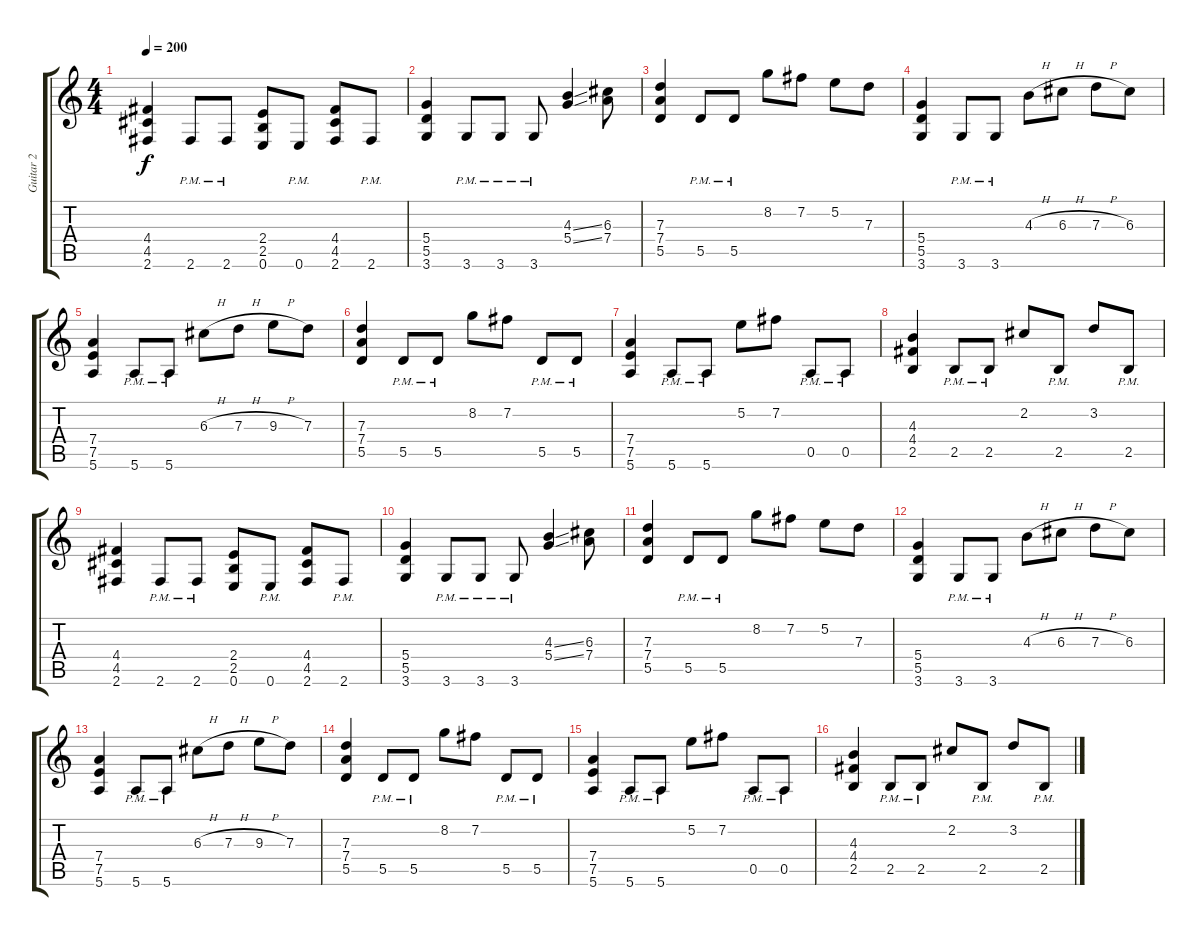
\track ("Guitar 2" "Guitar 2") {instrument overdrivenguitar}
\staff {score tabs}
\tuning (E4 B3 G3 D3 A2 E2) {hide}
\ts (4 4)
\tempo 200
\clef g2
\ks c
(4.4 4.5 2.6).4{dy f} 2.6{pm}.8 2.6{pm}.8 (2.4 2.5 0.6).8 0.6{pm}.8 (4.4 4.5 2.6).8 2.6{pm}.8 |
(5.4 5.5 3.6).4 3.6{pm}.8 3.6{pm}.8 3.6{pm}.8 (4.3{ss} 5.4{ss}).4 (6.3 7.4).8 |
(7.3 7.4 5.5).4 5.5{pm}.8 5.5{pm}.8 8.2.8 7.2.8 5.2.8 7.3.8 |
(5.4 5.5 3.6).4 3.6{pm}.8 3.6{pm}.8 4.3{h}.8 6.3{h}.8 7.3{h}.8 6.3.8 |
(7.4 7.5 5.6).4 5.6{pm}.8 5.6{pm}.8 6.3{h}.8 7.3{h}.8 9.3{h}.8 7.3.8 |
(7.3 7.4 5.5).4 5.5{pm}.8 5.5{pm}.8 8.2.8 7.2.8 5.5{pm}.8 5.5{pm}.8 |
(7.4 7.5 5.6).4 5.6{pm}.8 5.6{pm}.8 5.2.8 7.2.8 0.5{pm}.8 0.5{pm}.8 |
(4.3 4.4 2.5).4 2.5{pm}.8 2.5{pm}.8 2.2.8 2.5{pm}.8 3.2.8 2.5{pm}.8 |
(4.4 4.5 2.6).4 2.6{pm}.8 2.6{pm}.8 (2.4 2.5 0.6).8 0.6{pm}.8 (4.4 4.5 2.6).8 2.6{pm}.8 |
(5.4 5.5 3.6).4 3.6{pm}.8 3.6{pm}.8 3.6{pm}.8 (4.3{ss} 5.4{ss}).4 (6.3 7.4).8 |
(7.3 7.4 5.5).4 5.5{pm}.8 5.5{pm}.8 8.2.8 7.2.8 5.2.8 7.3.8 |
(5.4 5.5 3.6).4 3.6{pm}.8 3.6{pm}.8 4.3{h}.8 6.3{h}.8 7.3{h}.8 6.3.8 |
(7.4 7.5 5.6).4 5.6{pm}.8 5.6{pm}.8 6.3{h}.8 7.3{h}.8 9.3{h}.8 7.3.8 |
(7.3 7.4 5.5).4 5.5{pm}.8 5.5{pm}.8 8.2.8 7.2.8 5.5{pm}.8 5.5{pm}.8 |
(7.4 7.5 5.6).4 5.6{pm}.8 5.6{pm}.8 5.2.8 7.2.8 0.5{pm}.8 0.5{pm}.8 |
(4.3 4.4 2.5).4 2.5{pm}.8 2.5{pm}.8 2.2.8 2.5{pm}.8 3.2.8 2.5{pm}.8
